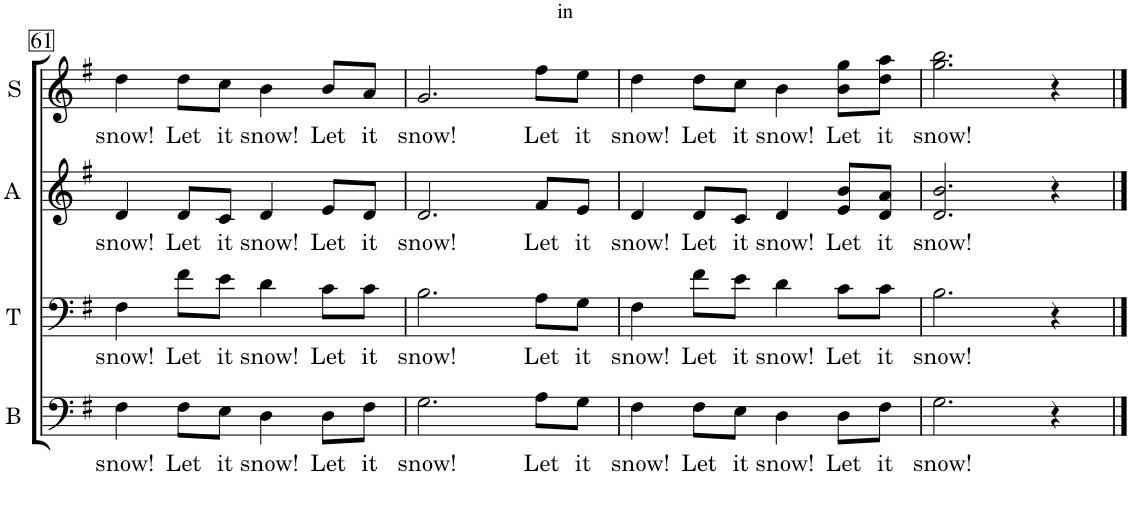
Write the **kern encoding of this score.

**kern	**text	**kern	**text	**kern	**text	**kern	**text
*part4	*part4	*part3	*part3	*part2	*part2	*part1	*part1
*staff4	*staff4	*staff3	*staff3	*staff2	*staff2	*staff1	*staff1
*I"Bass	*	*I"Tenor	*	*I"Alto	*	*I"Soprano	*
*I'B	*	*I'T	*	*I'A	*	*I'S	*
!!LO:PB:g=z
*clefF4	*	*clefF4	*	*clefG2	*	*clefG2	*
*k[f#]	*	*k[f#]	*	*k[f#]	*	*k[f#]	*
*M4/4	*	*M4/4	*	*M4/4	*	*M4/4	*
=61	=61	=61	=61	=61	=61	=61	=61
!	!LO:LY:b	!	!LO:LY:b	!	!LO:LY:b	!	!LO:LY:b
4F#\	snow!	4F#\	snow!	4d/	snow!	4dd\	snow!
!	!LO:LY:b	!	!LO:LY:b	!	!LO:LY:b	!	!LO:LY:b
8F#\L	Let	8f#\L	Let	8d/L	Let	8dd\L	Let
!	!LO:LY:b	!	!LO:LY:b	!	!LO:LY:b	!	!LO:LY:b
8E\J	it	8e\J	it	8c/J	it	8cc\J	it
!	!LO:LY:b	!	!LO:LY:b	!	!LO:LY:b	!	!LO:LY:b
4D\	snow!	4d\	snow!	4d/	snow!	4b\	snow!
!	!LO:LY:b	!	!LO:LY:b	!	!LO:LY:b	!	!LO:LY:b
8D\L	Let	8c\L	Let	8e/L	Let	8b/L	Let
!	!LO:LY:b	!	!LO:LY:b	!	!LO:LY:b	!	!LO:LY:b
8F#\J	it	8c\J	it	8d/J	it	8a/J	it
=62	=62	=62	=62	=62	=62	=62	=62
!	!LO:LY:b	!	!LO:LY:b	!	!LO:LY:b	!	!LO:LY:b
2.G\	snow!	2.B\	snow!	2.d/	snow!	2.g/	snow!
!	!LO:LY:b	!	!LO:LY:b	!	!LO:LY:b	!	!LO:LY:b
8A\L	Let	8A\L	Let	8f#/L	Let	8ff#\L	Let
!	!LO:LY:b	!	!LO:LY:b	!	!LO:LY:b	!	!LO:LY:b
8G\J	it	8G\J	it	8e/J	it	8ee\J	it
=63	=63	=63	=63	=63	=63	=63	=63
!	!LO:LY:b	!	!LO:LY:b	!	!LO:LY:b	!	!LO:LY:b
4F#\	snow!	4F#\	snow!	4d/	snow!	4dd\	snow!
!	!LO:LY:b	!	!LO:LY:b	!	!LO:LY:b	!	!LO:LY:b
8F#\L	Let	8f#\L	Let	8d/L	Let	8dd\L	Let
!	!LO:LY:b	!	!LO:LY:b	!	!LO:LY:b	!	!LO:LY:b
8E\J	it	8e\J	it	8c/J	it	8cc\J	it
!	!LO:LY:b	!	!LO:LY:b	!	!LO:LY:b	!	!LO:LY:b
4D\	snow!	4d\	snow!	4d/	snow!	4b\	snow!
!	!LO:LY:b	!	!LO:LY:b	!	!LO:LY:b	!	!LO:LY:b
8D\L	Let	8c\L	Let	8e/ 8b/L	Let	8b\ 8gg\L	Let
!	!LO:LY:b	!	!LO:LY:b	!	!LO:LY:b	!	!LO:LY:b
8F#\J	it	8c\J	it	8d/ 8a/J	it	8dd\ 8aa\J	it
=64	=64	=64	=64	=64	=64	=64	=64
!	!LO:LY:b	!	!LO:LY:b	!	!LO:LY:b	!	!LO:LY:b
2.G\	snow!	2.B\	snow!	2.d/ 2.b/	snow!	2.gg\ 2.bb\	snow!
4r	.	4r	.	4r	.	4r	.
==	==	==	==	==	==	==	==
*-	*-	*-	*-	*-	*-	*-	*-
